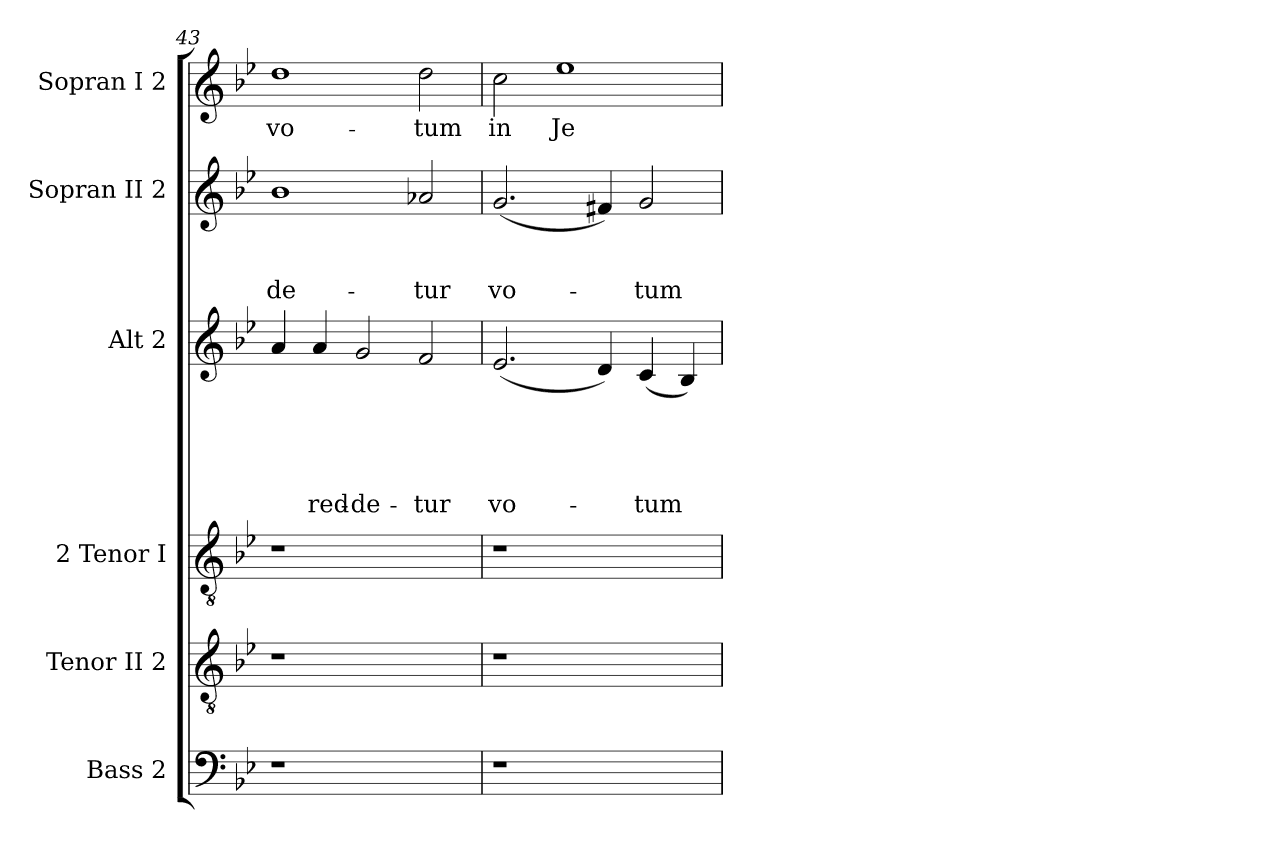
**kern	**kern	**kern	**kern	**text	**text	**text	**text	**text	**kern	**text	**text	**text	**kern	**text
*part6	*part5	*part4	*part3	*part3	*part3	*part3	*part3	*part3	*part2	*part2	*part2	*part2	*part1	*part1
*staff6	*staff5	*staff4	*staff3	*staff3	*staff3	*staff3	*staff3	*staff3	*staff2	*staff2	*staff2	*staff2	*staff1	*staff1
*I"Bass 2	*I"Tenor II 2	*I"2 Tenor I	*I"Alt 2	*	*	*	*	*	*I"Sopran II 2	*	*	*	*I"Sopran I 2	*
*clefF4	*clefGv2	*clefGv2	*clefG2	*	*	*	*	*	*clefG2	*	*	*	*clefG2	*
*k[b-e-]	*k[b-e-]	*k[b-e-]	*k[b-e-]	*	*	*	*	*	*k[b-e-]	*	*	*	*k[b-e-]	*
*B-:	*B-:	*B-:	*B-:	*	*	*	*	*	*B-:	*	*	*	*B-:	*
=43	=43	=43	=43	=43	=43	=43	=43	=43	=43	=43	=43	=43	=43	=43
!	!	!	!	!	!	!	!	!	!	!	!	!LO:LY:b	!	!LO:LY:b
1r	1r	1r	4a/	.	.	.	.	.	1b-	.	.	-de-	1dd	-vo-
!	!	!	!	!	!	!	!	!LO:LY:b	!	!	!	!	!	!
.	.	.	4a/	.	.	.	.	red-	.	.	.	.	.	.
!	!	!	!	!	!	!	!	!LO:LY:b	!	!	!	!	!	!
.	.	.	2g/	.	.	.	.	-de-	.	.	.	.	.	.
!	!	!	!	!	!	!	!	!LO:LY:b	!	!	!	!LO:LY:b	!	!LO:LY:b
2ryy	2ryy	2ryy	2f/	.	.	.	.	-tur	2a-X/	.	.	-tur	2dd\	-tum
=44	=44	=44	=44	=44	=44	=44	=44	=44	=44	=44	=44	=44	=44	=44
!	!	!	!	!	!	!	!	!LO:LY:b	!	!	!	!LO:LY:b	!	!LO:LY:b
1r	1r	1r	(<2.e-/	.	.	.	.	vo-	(<2.g/	.	.	vo-	2cc\	in
!	!	!	!	!	!	!	!	!	!	!	!	!	!	!LO:LY:b
.	.	.	.	.	.	.	.	.	.	.	.	.	1ee-	Je-
.	.	.	4d/)	.	.	.	.	.	4f#X/)	.	.	.	.	.
!	!	!	!	!	!	!	!	!LO:LY:b	!	!	!	!LO:LY:b	!	!
2ryy	2ryy	2ryy	(<4c/	.	.	.	.	-tum	2g/	.	.	-tum	.	.
.	.	.	4B-/)	.	.	.	.	.	.	.	.	.	.	.
=	=	=	=	=	=	=	=	=	=	=	=	=	=	=
*-	*-	*-	*-	*-	*-	*-	*-	*-	*-	*-	*-	*-	*-	*-
